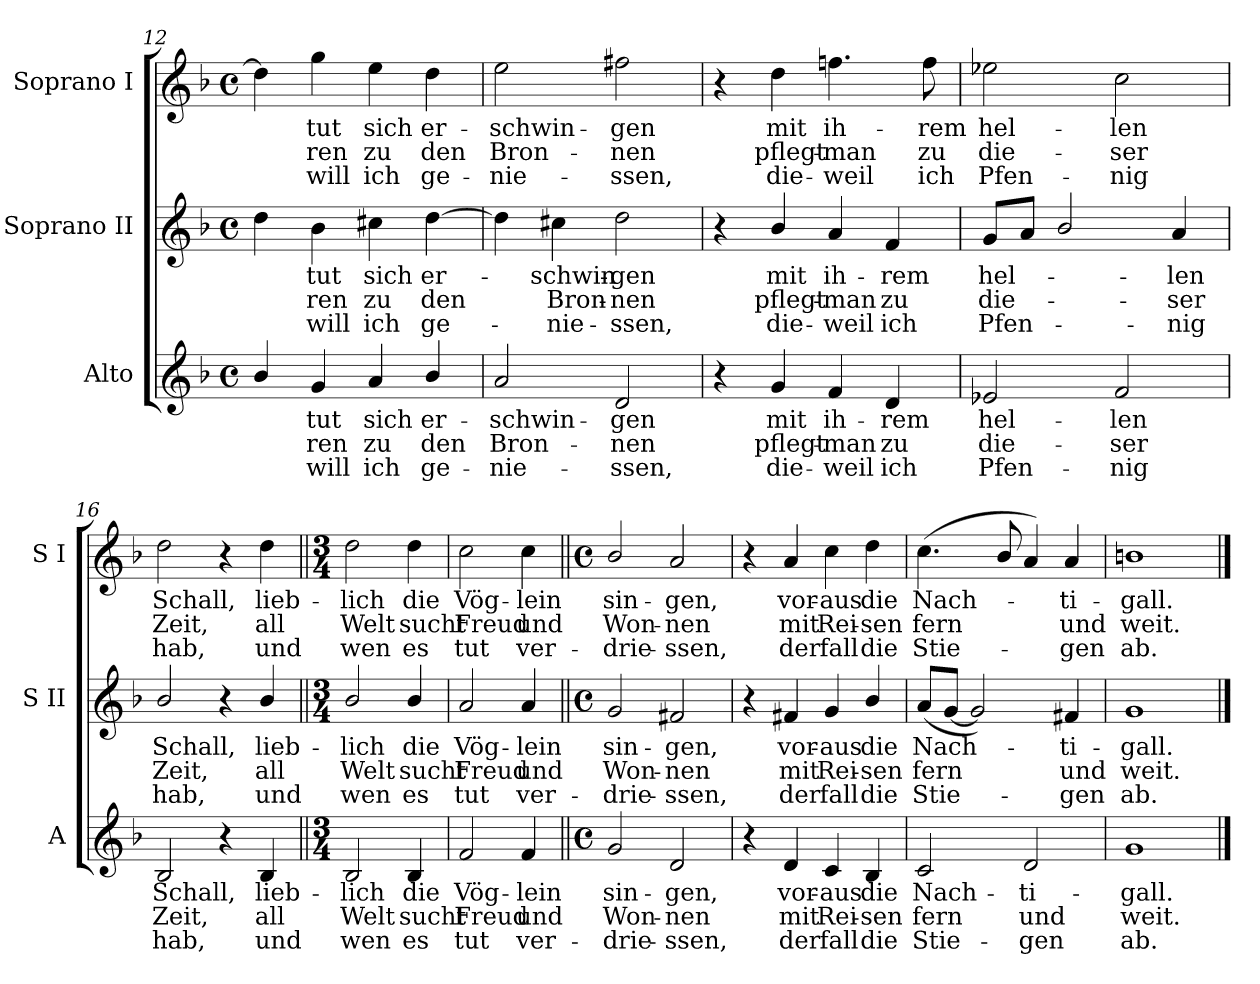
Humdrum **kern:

**kern	**text	**text	**text	**kern	**text	**text	**text	**kern	**text	**text	**text
*part3	*part3	*part3	*part3	*part2	*part2	*part2	*part2	*part1	*part1	*part1	*part1
*staff3	*staff3	*staff3	*staff3	*staff2	*staff2	*staff2	*staff2	*staff1	*staff1	*staff1	*staff1
*I"Alto	*	*	*	*I"Soprano II	*	*	*	*I"Soprano I	*	*	*
*I'A	*	*	*	*I'S II	*	*	*	*I'S I	*	*	*
!!LO:LB:g=z
*clefG2	*	*	*	*clefG2	*	*	*	*clefG2	*	*	*
*k[b-]	*	*	*	*k[b-]	*	*	*	*k[b-]	*	*	*
*F:	*	*	*	*F:	*	*	*	*F:	*	*	*
*M4/4	*	*	*	*M4/4	*	*	*	*M4/4	*	*	*
*met(c)	*	*	*	*met(c)	*	*	*	*met(c)	*	*	*
=12	=12	=12	=12	=12	=12	=12	=12	=12	=12	=12	=12
4b-/	.	.	.	4dd	.	.	.	4dd]	.	.	.
!	!LO:LY:b	!LO:LY:b	!LO:LY:b	!	!LO:LY:b	!LO:LY:b	!LO:LY:b	!	!LO:LY:b	!LO:LY:b	!LO:LY:b
4g	tut	ren	will	4b-	tut	ren	will	4gg	tut	ren	will
!	!LO:LY:b	!LO:LY:b	!LO:LY:b	!	!LO:LY:b	!LO:LY:b	!LO:LY:b	!	!LO:LY:b	!LO:LY:b	!LO:LY:b
4a	sich	zu	ich	4cc#X	sich	zu	ich	4ee	sich	zu	ich
!	!LO:LY:b	!LO:LY:b	!LO:LY:b	!	!LO:LY:b	!LO:LY:b	!LO:LY:b	!	!LO:LY:b	!LO:LY:b	!LO:LY:b
4b-/	er-	-den	ge-	[4dd	er-	den	ge-	4dd	er-	-den	ge-
=13	=13	=13	=13	=13	=13	=13	=13	=13	=13	=13	=13
!	!LO:LY:b	!LO:LY:b	!LO:LY:b	!	!	!	!	!	!LO:LY:b	!LO:LY:b	!LO:LY:b
2a	-schwin-	-Bron-	-nie-	4dd]	.	.	.	2ee	-schwin-	-Bron-	-nie-
!	!	!	!	!	!LO:LY:b	!LO:LY:b	!LO:LY:b	!	!	!	!
.	.	.	.	4cc#X	schwin-	-Bron-	-nie-	.	.	.	.
!	!LO:LY:b	!LO:LY:b	!LO:LY:b	!	!LO:LY:b	!LO:LY:b	!LO:LY:b	!	!LO:LY:b	!LO:LY:b	!LO:LY:b
2d	-gen	nen	ssen,	2dd	-gen	nen	ssen,	2ff#X	-gen	nen	ssen,
=14	=14	=14	=14	=14	=14	=14	=14	=14	=14	=14	=14
4r	.	.	.	4r	.	.	.	4r	.	.	.
!	!LO:LY:b	!LO:LY:b	!LO:LY:b	!	!LO:LY:b	!LO:LY:b	!LO:LY:b	!	!LO:LY:b	!LO:LY:b	!LO:LY:b
4g	mit	pflegt-	-die-	4b-/	mit	pflegt-	-die-	4dd	mit	pflegt-	-die-
!	!LO:LY:b	!LO:LY:b	!LO:LY:b	!	!LO:LY:b	!LO:LY:b	!LO:LY:b	!	!LO:LY:b	!LO:LY:b	!LO:LY:b
4f	-ih-	-man	weil	4a	-ih-	-man	weil	4.ffn	-ih-	-man	weil
!	!LO:LY:b	!LO:LY:b	!LO:LY:b	!	!LO:LY:b	!LO:LY:b	!LO:LY:b	!	!	!	!
4d	rem	zu	ich	4f	rem	zu	ich	.	.	.	.
!	!	!	!	!	!	!	!	!	!LO:LY:b	!LO:LY:b	!LO:LY:b
.	.	.	.	.	.	.	.	8ff	rem	zu	ich
!!LO:LB:g=z
=15	=15	=15	=15	=15	=15	=15	=15	=15	=15	=15	=15
!	!LO:LY:b	!LO:LY:b	!LO:LY:b	!	!LO:LY:b	!LO:LY:b	!LO:LY:b	!	!LO:LY:b	!LO:LY:b	!LO:LY:b
2e-X	hel-	-die-	-Pfen-	8gL	hel-	die-	Pfen-	2ee-X	hel-	-die-	-Pfen-
.	.	.	.	8aJ	.	.	.	.	.	.	.
.	.	.	.	2b-/	.	.	.	.	.	.	.
!	!LO:LY:b	!LO:LY:b	!LO:LY:b	!	!	!	!	!	!LO:LY:b	!LO:LY:b	!LO:LY:b
2f	-len	ser	nig	.	.	.	.	2cc	-len	ser	nig
!	!	!	!	!	!LO:LY:b	!LO:LY:b	!LO:LY:b	!	!	!	!
.	.	.	.	4a	len	ser	nig	.	.	.	.
=16	=16	=16	=16	=16	=16	=16	=16	=16	=16	=16	=16
!	!LO:LY:b	!LO:LY:b	!LO:LY:b	!	!LO:LY:b	!LO:LY:b	!LO:LY:b	!	!LO:LY:b	!LO:LY:b	!LO:LY:b
2B-	Schall,	Zeit,	hab,	2b-/	Schall,	Zeit,	hab,	2dd	Schall,	Zeit,	hab,
4r	.	.	.	4r	.	.	.	4r	.	.	.
!	!LO:LY:b	!LO:LY:b	!LO:LY:b	!	!LO:LY:b	!LO:LY:b	!LO:LY:b	!	!LO:LY:b	!LO:LY:b	!LO:LY:b
4B-	lieb-	-all	und	4b-/	lieb-	-all	und	4dd	lieb-	-all	und
=17||	=17||	=17||	=17||	=17||	=17||	=17||	=17||	=17||	=17||	=17||	=17||
*M3/4	*	*	*	*M3/4	*	*	*	*M3/4	*	*	*
!	!LO:LY:b	!LO:LY:b	!LO:LY:b	!	!LO:LY:b	!LO:LY:b	!LO:LY:b	!	!LO:LY:b	!LO:LY:b	!LO:LY:b
2B-	lich	Welt	wen	2b-/	lich	Welt	wen	2dd	lich	Welt	wen
!	!LO:LY:b	!LO:LY:b	!LO:LY:b	!	!LO:LY:b	!LO:LY:b	!LO:LY:b	!	!LO:LY:b	!LO:LY:b	!LO:LY:b
4B-	die	sucht	es	4b-/	die	sucht	es	4dd	die	sucht	es
=18	=18	=18	=18	=18	=18	=18	=18	=18	=18	=18	=18
!	!LO:LY:b	!LO:LY:b	!LO:LY:b	!	!LO:LY:b	!LO:LY:b	!LO:LY:b	!	!LO:LY:b	!LO:LY:b	!LO:LY:b
2f	Vög-	-Freud	tut	2a	Vög-	-Freud	tut	2cc	Vög-	-Freud	tut
!	!LO:LY:b	!LO:LY:b	!LO:LY:b	!	!LO:LY:b	!LO:LY:b	!LO:LY:b	!	!LO:LY:b	!LO:LY:b	!LO:LY:b
4f	lein	und	ver-	4a	lein	und	ver-	4cc	lein	und	ver-
!!LO:LB:g=z
=19||	=19||	=19||	=19||	=19||	=19||	=19||	=19||	=19||	=19||	=19||	=19||
*M4/4	*	*	*	*M4/4	*	*	*	*M4/4	*	*	*
*met(c)	*	*	*	*met(c)	*	*	*	*met(c)	*	*	*
!	!LO:LY:b	!LO:LY:b	!LO:LY:b	!	!LO:LY:b	!LO:LY:b	!LO:LY:b	!	!LO:LY:b	!LO:LY:b	!LO:LY:b
2g	-sin-	-Won-	-drie-	2g	-sin-	-Won-	-drie-	2b-/	-sin-	-Won-	-drie-
!	!LO:LY:b	!LO:LY:b	!LO:LY:b	!	!LO:LY:b	!LO:LY:b	!LO:LY:b	!	!LO:LY:b	!LO:LY:b	!LO:LY:b
2d	-gen,	nen	ssen,	2f#X	-gen,	nen	ssen,	2a	-gen,	nen	ssen,
=20	=20	=20	=20	=20	=20	=20	=20	=20	=20	=20	=20
4r	.	.	.	4r	.	.	.	4r	.	.	.
!	!LO:LY:b	!LO:LY:b	!LO:LY:b	!	!LO:LY:b	!LO:LY:b	!LO:LY:b	!	!LO:LY:b	!LO:LY:b	!LO:LY:b
4d	vor-	-mit	der	4f#X	vor-	-mit	der	4a	vor-	-mit	der
!	!LO:LY:b	!LO:LY:b	!LO:LY:b	!	!LO:LY:b	!LO:LY:b	!LO:LY:b	!	!LO:LY:b	!LO:LY:b	!LO:LY:b
4c	aus	Rei-	-fall	4g	aus	Rei-	-fall	4cc	aus	Rei-	-fall
!	!LO:LY:b	!LO:LY:b	!LO:LY:b	!	!LO:LY:b	!LO:LY:b	!LO:LY:b	!	!LO:LY:b	!LO:LY:b	!LO:LY:b
4B-	die	sen	die	4b-/	die	sen	die	4dd	die	sen	die
=21	=21	=21	=21	=21	=21	=21	=21	=21	=21	=21	=21
!	!LO:LY:b	!LO:LY:b	!LO:LY:b	!	!LO:LY:b	!LO:LY:b	!LO:LY:b	!	!LO:LY:b	!LO:LY:b	!LO:LY:b
2c	Nach-	-fern	Stie-	(<8aL	Nach-	fern	Stie-	(<4.cc	Nach-	fern	Stie-
.	.	.	.	[8gJ	.	.	.	.	.	.	.
.	.	.	.	2g])	.	.	.	.	.	.	.
.	.	.	.	.	.	.	.	8b-/	.	.	.
!	!LO:LY:b	!LO:LY:b	!LO:LY:b	!	!	!	!	!	!	!	!
2d	-ti-	-und	gen	.	.	.	.	4a)	.	.	.
!	!	!	!	!	!LO:LY:b	!LO:LY:b	!LO:LY:b	!	!LO:LY:b	!LO:LY:b	!LO:LY:b
.	.	.	.	4f#X	ti-	-und	gen	4a	ti-	-und	gen
=22	=22	=22	=22	=22	=22	=22	=22	=22	=22	=22	=22
!	!LO:LY:b	!LO:LY:b	!LO:LY:b	!	!LO:LY:b	!LO:LY:b	!LO:LY:b	!	!LO:LY:b	!LO:LY:b	!LO:LY:b
1g	gall.	weit.	ab.	1g	gall.	weit.	ab.	1bn	gall.	weit.	ab.
==	==	==	==	==	==	==	==	==	==	==	==
*-	*-	*-	*-	*-	*-	*-	*-	*-	*-	*-	*-
